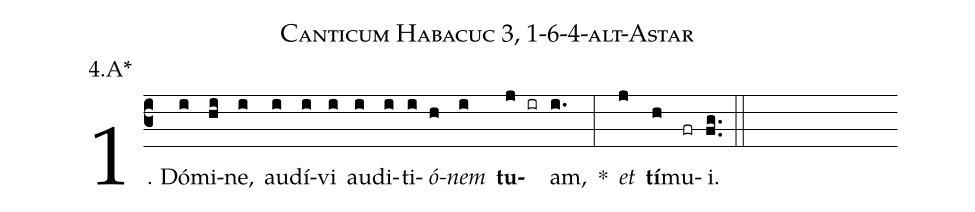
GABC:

name: Canticum Habacuc 3, 1-6-4-alt-Astar;
annotation: 4.A*;
%%
(c3)1. Dó(i)mi(hi)ne,(i) au(i)dí(i)vi(i) au(i)di(i)ti(i)<i>ó</i>(h)<i>nem</i>(i) <b>tu</b>(j ir)am,(i.) *(:) <i>et</i>(j) <b>tí</b>(h)mu(fr)i.(fg..) (::)
